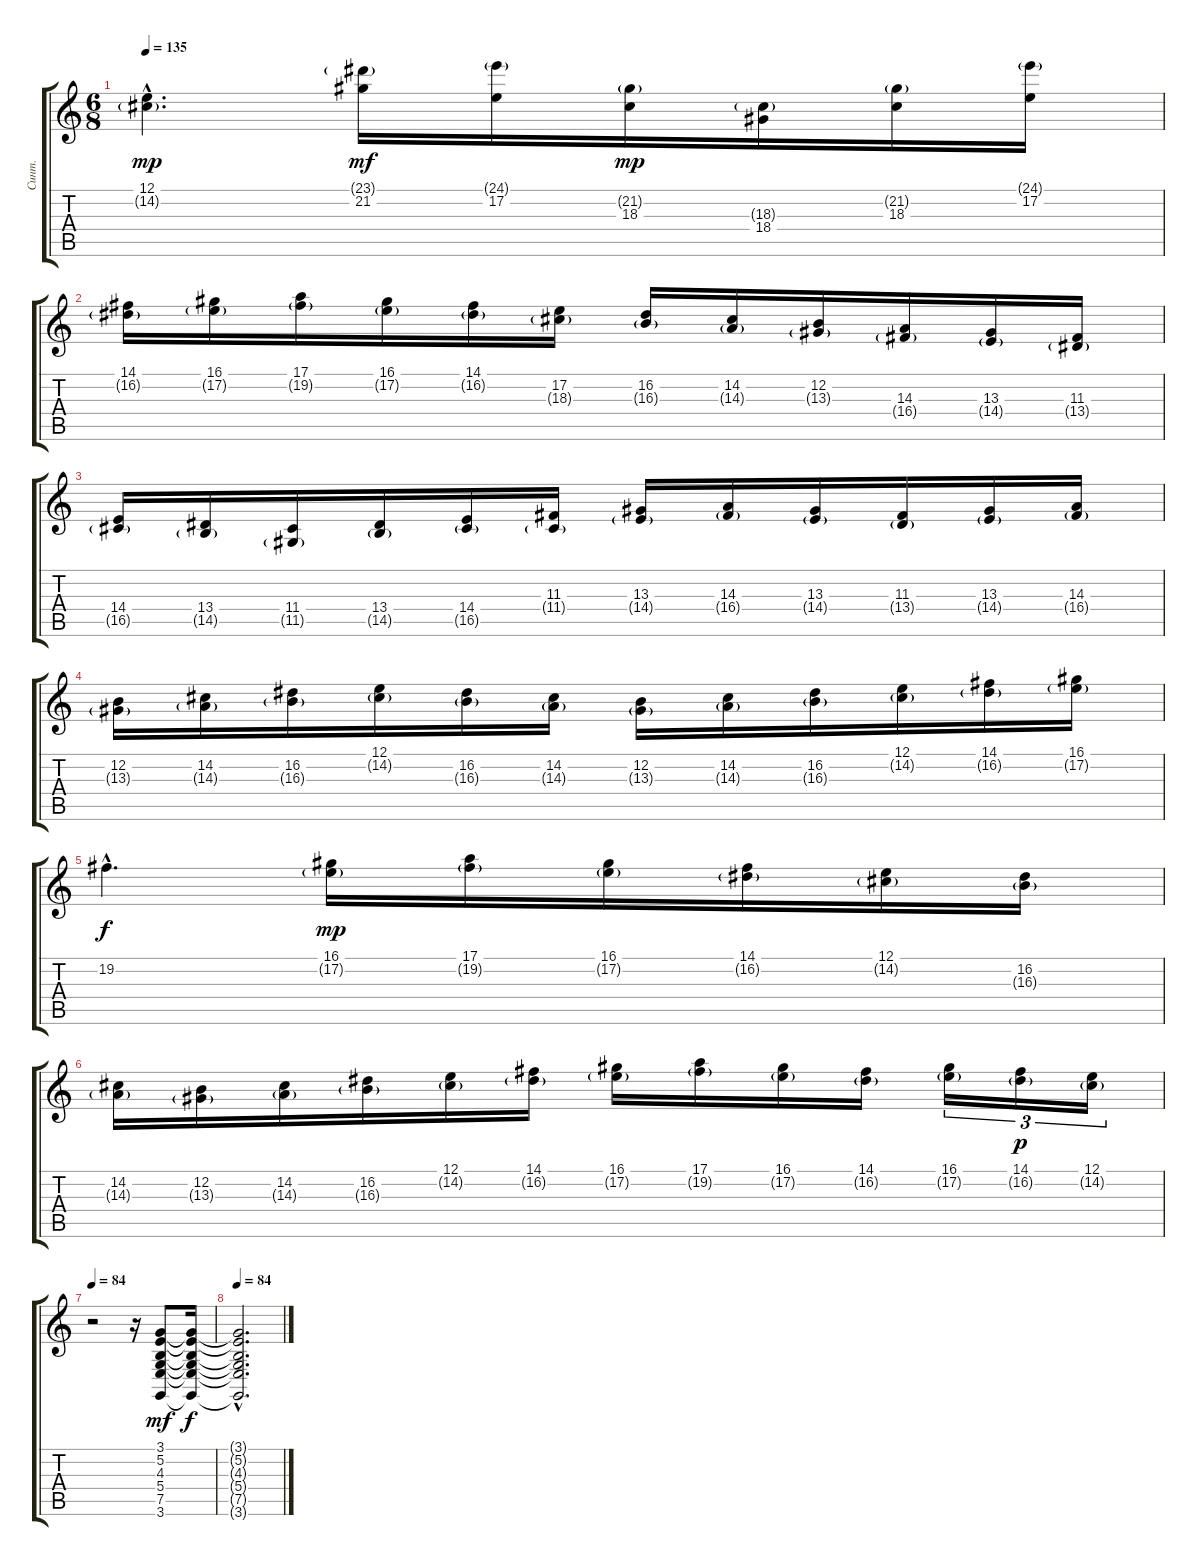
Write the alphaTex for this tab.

\track ("Синт." "Синт.") {instrument choiraahs}
\staff {score tabs}
\tuning (E4 B3 G3 D3 A2 E2) {hide}
\ts (6 8)
\tempo 135
\clef g2
\ks c
(12.1{hac} 14.2{g hac}).4{d dy mp} (23.1{g} 21.2).16{dy mf} (24.1{g} 17.2).16 (21.2{g} 18.3).16{dy mp} (18.3{g} 18.4).16 (21.2{g} 18.3).16 (24.1{g} 17.2).16 |
(14.1 16.2{g}).16 (16.1 17.2{g}).16 (17.1 19.2{g}).16 (16.1 17.2{g}).16 (14.1 16.2{g}).16 (17.2 18.3{g}).16 (16.2 16.3{g}).16 (14.2 14.3{g}).16 (12.2 13.3{g}).16 (14.3 16.4{g}).16 (13.3 14.4{g}).16 (11.3 13.4{g}).16 |
(14.4 16.5{g}).16 (13.4 14.5{g}).16 (11.4 11.5{g}).16 (13.4 14.5{g}).16 (14.4 16.5{g}).16 (11.3 11.4{g}).16 (13.3 14.4{g}).16 (14.3 16.4{g}).16 (13.3 14.4{g}).16 (11.3 13.4{g}).16 (13.3 14.4{g}).16 (14.3 16.4{g}).16 |
(12.2 13.3{g}).16 (14.2 14.3{g}).16 (16.2 16.3{g}).16 (12.1 14.2{g}).16 (16.2 16.3{g}).16 (14.2 14.3{g}).16 (12.2 13.3{g}).16 (14.2 14.3{g}).16 (16.2 16.3{g}).16 (12.1 14.2{g}).16 (14.1 16.2{g}).16 (16.1 17.2{g}).16 |
19.2{hac}.4{d dy f} (16.1 17.2{g}).16{dy mp} (17.1 19.2{g}).16 (16.1 17.2{g}).16 (14.1 16.2{g}).16 (12.1 14.2{g}).16 (16.2 16.3{g}).16 |
(14.2 14.3{g}).16{volume 7 instrument fx7echoes} (12.2 13.3{g}).16 (14.2 14.3{g}).16 (16.2 16.3{g}).16 (12.1 14.2{g}).16 (14.1 16.2{g}).16 (16.1 17.2{g}).16 (17.1 19.2{g}).16 (16.1 17.2{g}).16 (14.1 16.2{g}).16 (16.1 17.2{g}).16{tu (3 2)} (14.1 16.2{g}).16{tu (3 2) dy p} (12.1 14.2{g}).16{tu (3 2)} |
\section ("" "")
\tempo 84
r.2{volume 6 instrument stringensemble1} r.16 (3.1 5.2 4.3 5.4 7.5 3.6).8{dy mf} (3.1{t} 5.2{t} 4.3{t} 5.4{t} 7.5{t} 3.6{t}).16{dy f} |
\tempo 84
(3.1{hac t} 5.2{hac t} 4.3{hac t} 5.4{hac t} 7.5{hac t} 3.6{hac t}).2{d}
